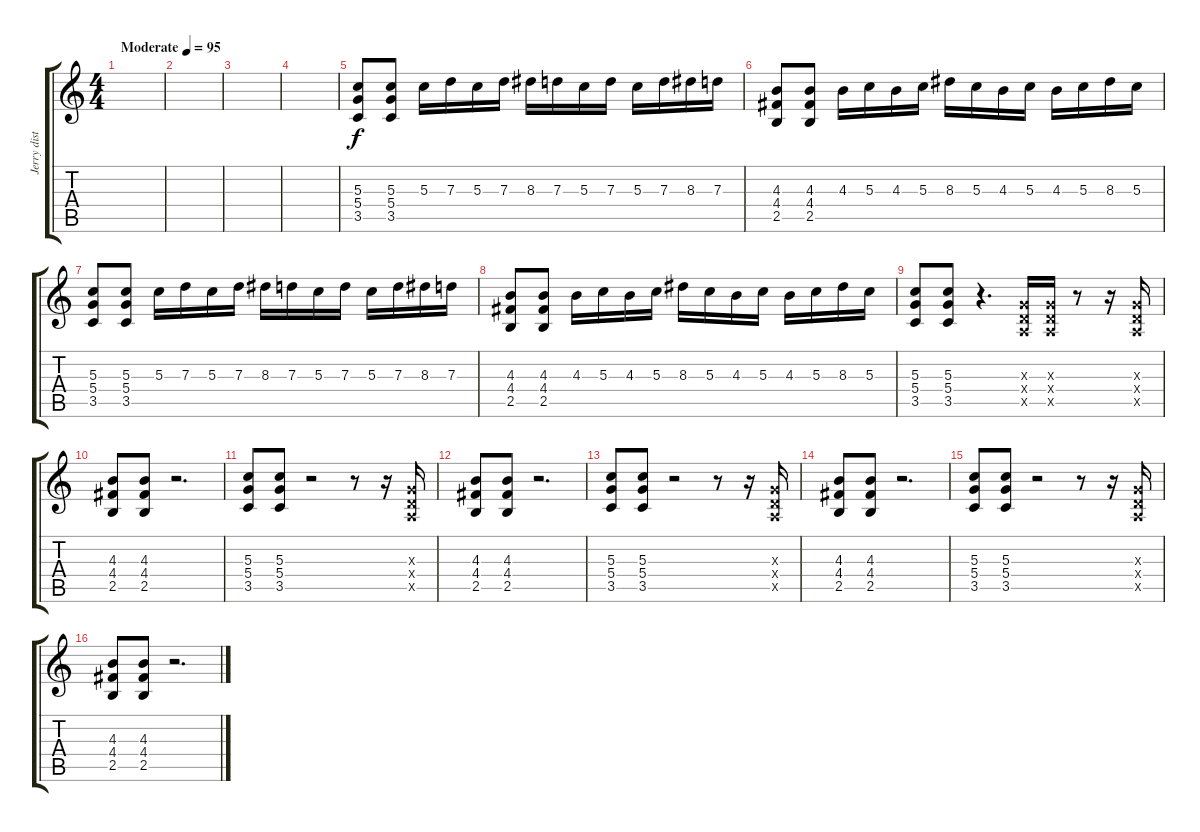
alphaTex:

\track ("Jerry distortion" "Jerry dist") {instrument distortionguitar}
\staff {score tabs}
\tuning (E4 B3 G3 D3 A2 D2) {hide}
\ts (4 4)
\tempo (95 "Moderate")
\clef g2
\ks c
|
|
|
|
(5.3 5.4 3.5).8 (5.3 5.4 3.5).8 5.3.16 7.3.16 5.3.16 7.3.16 8.3.16 7.3.16 5.3.16 7.3.16 5.3.16 7.3.16 8.3.16 7.3.16 |
(4.3 4.4 2.5).8 (4.3 4.4 2.5).8 4.3.16 5.3.16 4.3.16 5.3.16 8.3.16 5.3.16 4.3.16 5.3.16 4.3.16 5.3.16 8.3.16 5.3.16 |
(5.3 5.4 3.5).8 (5.3 5.4 3.5).8 5.3.16 7.3.16 5.3.16 7.3.16 8.3.16 7.3.16 5.3.16 7.3.16 5.3.16 7.3.16 8.3.16 7.3.16 |
(4.3 4.4 2.5).8 (4.3 4.4 2.5).8 4.3.16 5.3.16 4.3.16 5.3.16 8.3.16 5.3.16 4.3.16 5.3.16 4.3.16 5.3.16 8.3.16 5.3.16 |
(5.3 5.4 3.5).8 (5.3 5.4 3.5).8 r.4{d} (0.3{x} 0.4{x} 0.5{x}).16 (0.3{x} 0.4{x} 0.5{x}).16 r.8 r.16 (0.3{x} 0.4{x} 0.5{x}).16 |
(4.3 4.4 2.5).8 (4.3 4.4 2.5).8 r.2{d} |
(5.3 5.4 3.5).8 (5.3 5.4 3.5).8 r.2 r.8 r.16 (0.3{x} 0.4{x} 0.5{x}).16 |
(4.3 4.4 2.5).8 (4.3 4.4 2.5).8 r.2{d} |
(5.3 5.4 3.5).8 (5.3 5.4 3.5).8 r.2 r.8 r.16 (0.3{x} 0.4{x} 0.5{x}).16 |
(4.3 4.4 2.5).8 (4.3 4.4 2.5).8 r.2{d} |
(5.3 5.4 3.5).8 (5.3 5.4 3.5).8 r.2 r.8 r.16 (0.3{x} 0.4{x} 0.5{x}).16 |
(4.3 4.4 2.5).8 (4.3 4.4 2.5).8 r.2{d}
